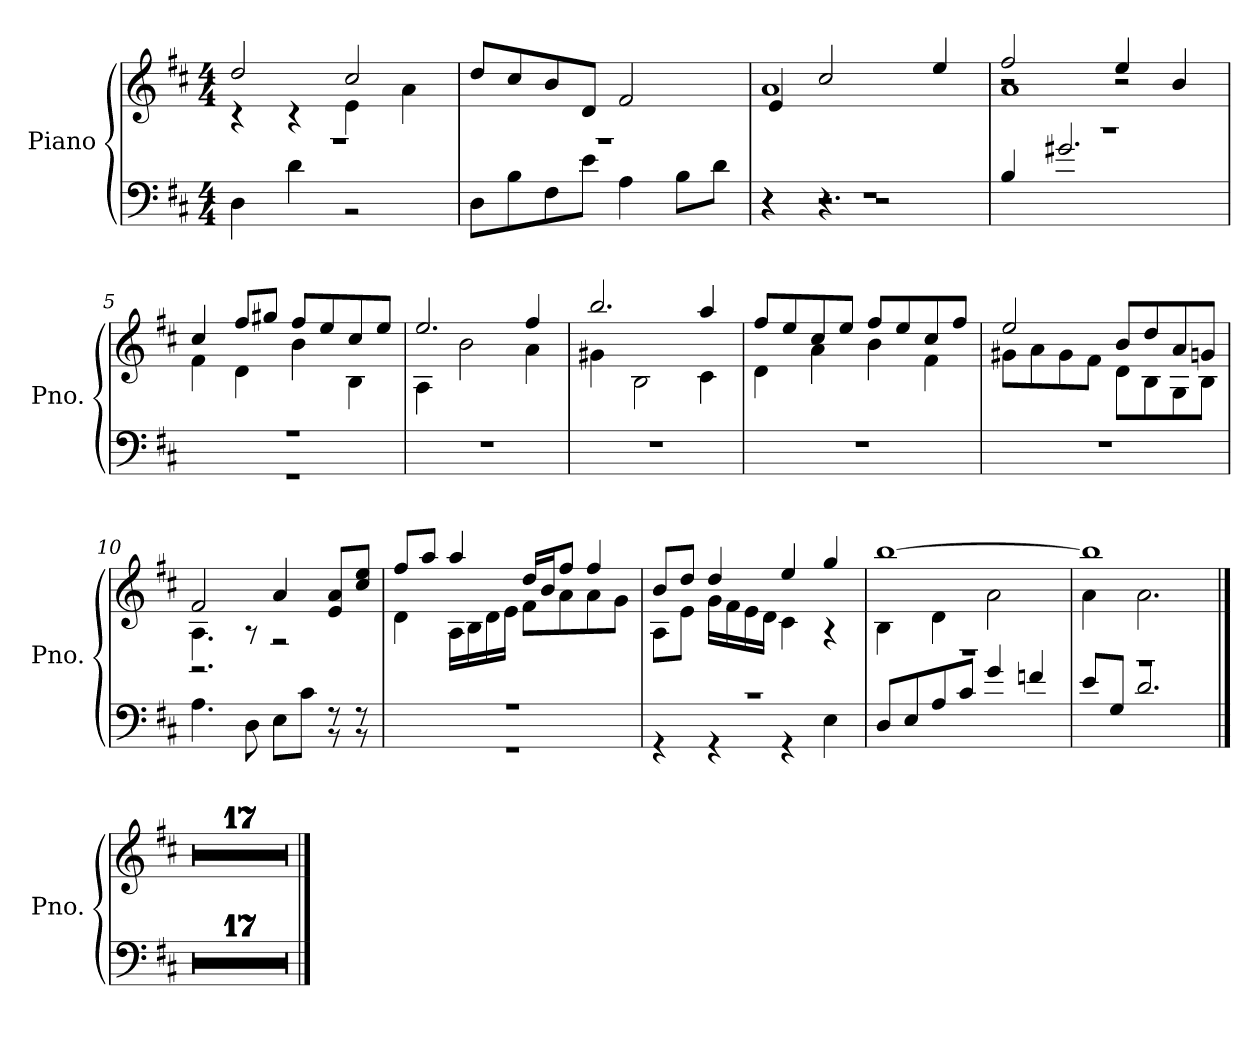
**kern	**kern
*part1	*part1
*staff2	*staff1
*I"Piano	*
*I'Pno.	*
*clefF4	*clefG2
*k[f#c#]	*k[f#c#]
*M4/4	*M4/4
=1	=1
*^	*^
1r	4D\	2dd/	4r
.	4d\	.	4r
.	2r	2cc#/	4e\
.	.	.	4a\
*	*	*v	*v
=2	=2	=2
1r	8D\L	8dd/L
.	8B\	8cc#/
.	8F#\	8b/
.	8e\J	8d/J
.	4A\	2f#/
.	8B\L	.
.	8d\J	.
=3	=3	=3
*	*^	*^
1r	4r	4r	1a	4e/
.	4r	2.r	.	2cc#/
.	2r	.	.	.
.	.	.	.	4ee/
*	*v	*v	*	*
=4	=4	=4	=4
*	*	*	*^
1r	4B/	2ff#/	1a	2r
.	2.g#X/	.	.	.
.	.	4ee/	.	2r
.	.	4b/	.	.
*	*	*	*v	*v
=5	=5	=5	=5
1r	1r	4cc#/	4f#\
.	.	8ff#/L	4d\
.	.	8gg#X/J	.
.	.	8ff#/L	4b\
.	.	8ee/	.
.	.	8cc#/	4B\
.	.	8ee/J	.
*v	*v	*	*
=6	=6	=6
1r	2.ee/	4A\
.	.	2b\
.	4ff#/	4a\
=7	=7	=7
1r	2.bb/	4g#X\
.	.	2B\
.	4aa/	4c#\
!!LO:LB:g=z	!!
=8	=8	=8
1r	8ff#/L	4d\
.	8ee/	.
.	8cc#/	4a\
.	8ee/J	.
.	8ff#/L	4b\
.	8ee/	.
.	8cc#/	4f#\
.	8ff#/J	.
=9	=9	=9
1r	2ee/	8g#X\L
.	.	8a\
.	.	8g#\
.	.	8f#\J
.	8b/L	8d\L
.	8dd/	8B\
.	8a/	8G\
.	8gn/J	8B\J
=10	=10	=10
*^	*	*
2.r	4.A\	2f#/	4.A\
.	8D\	.	8r
.	8E\L	4a/	2r
.	8c#\J	.	.
8r	8r	8e/ 8a/L	.
8r	8r	8cc#/ 8ee/J	.
=11	=11	=11	=11
1r	1r	8ff#/L	4d\
.	.	8aa/J	.
.	.	4aa/	16A\LL
.	.	.	16B\
.	.	.	16d\
.	.	.	16e\JJ
.	.	16dd/LL	8f#\L
.	.	16b/J	.
.	.	8ff#/J	8a\
.	.	4ff#/	8a\
.	.	.	8g\J
=12	=12	=12	=12
1r	4r	8b/L	8A\L
.	.	8dd/J	8e\J
.	4r	4dd/	16g\LL
.	.	.	16f#\
.	.	.	16e\
.	.	.	16d\JJ
.	4r	4ee/	4c#\
.	4E\	4gg/	4r
!!LO:LB:g=z	!!
=13	=13	=13	=13
1r	8D/L	[1bb	4B\
.	8E/	.	.
.	8A/	.	4d\
.	8c#/J	.	.
.	4g/	.	2a\
.	4fn/	.	.
=14	=14	=14	=14
1r	8e/L	1bb]	4a\
.	8G/J	.	.
.	2.d/	.	2.a\
==15	==15	==15	==15
1r	1r	1r	1r
*v	*v	*	*
*	*v	*v
=16	=16
1r	1r
=17	=17
1r	1r
=18	=18
1r	1r
=19	=19
1r	1r
=20	=20
1r	1r
=21	=21
1r	1r
=22	=22
1r	1r
=23	=23
1r	1r
=24	=24
1r	1r
=25	=25
1r	1r
=26	=26
1r	1r
!!LO:LB:g=z
=27	=27
1r	1r
=28	=28
1r	1r
=29	=29
1r	1r
=30	=30
1r	1r
=31	=31
1r	1r
==	==
*-	*-
